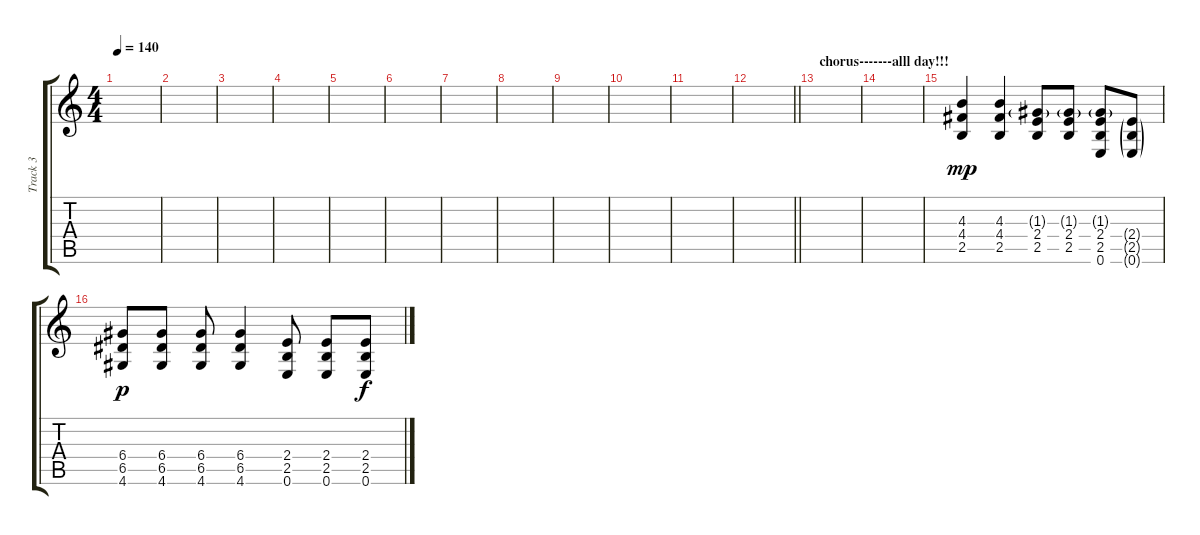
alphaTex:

\track ("Track 3" "Track 3") {instrument distortionguitar}
\staff {score tabs}
\tuning (E4 B3 G3 D3 A2 E2) {hide}
\ts (4 4)
\tempo 140
\clef g2
\ks c
|
|
|
|
|
|
|
|
|
|
|
\barLineRight lightlight
|
\section ("" "chorus-------alll day!!!")
|
|
(4.3 4.4 2.5).4{dy mp} (4.3 4.4 2.5).4 (1.3{g} 2.4 2.5).8 (1.3{g} 2.4 2.5).8 (1.3{g} 2.4 2.5 0.6).8 (2.4{g} 2.5{g} 0.6{g}).8 |
(6.4 6.5 4.6).8{dy p} (6.4 6.5 4.6).8 (6.4 6.5 4.6).8 (6.4 6.5 4.6).4 (2.4 2.5 0.6).8 (2.4 2.5 0.6).8 (2.4 2.5 0.6).8{dy f}
